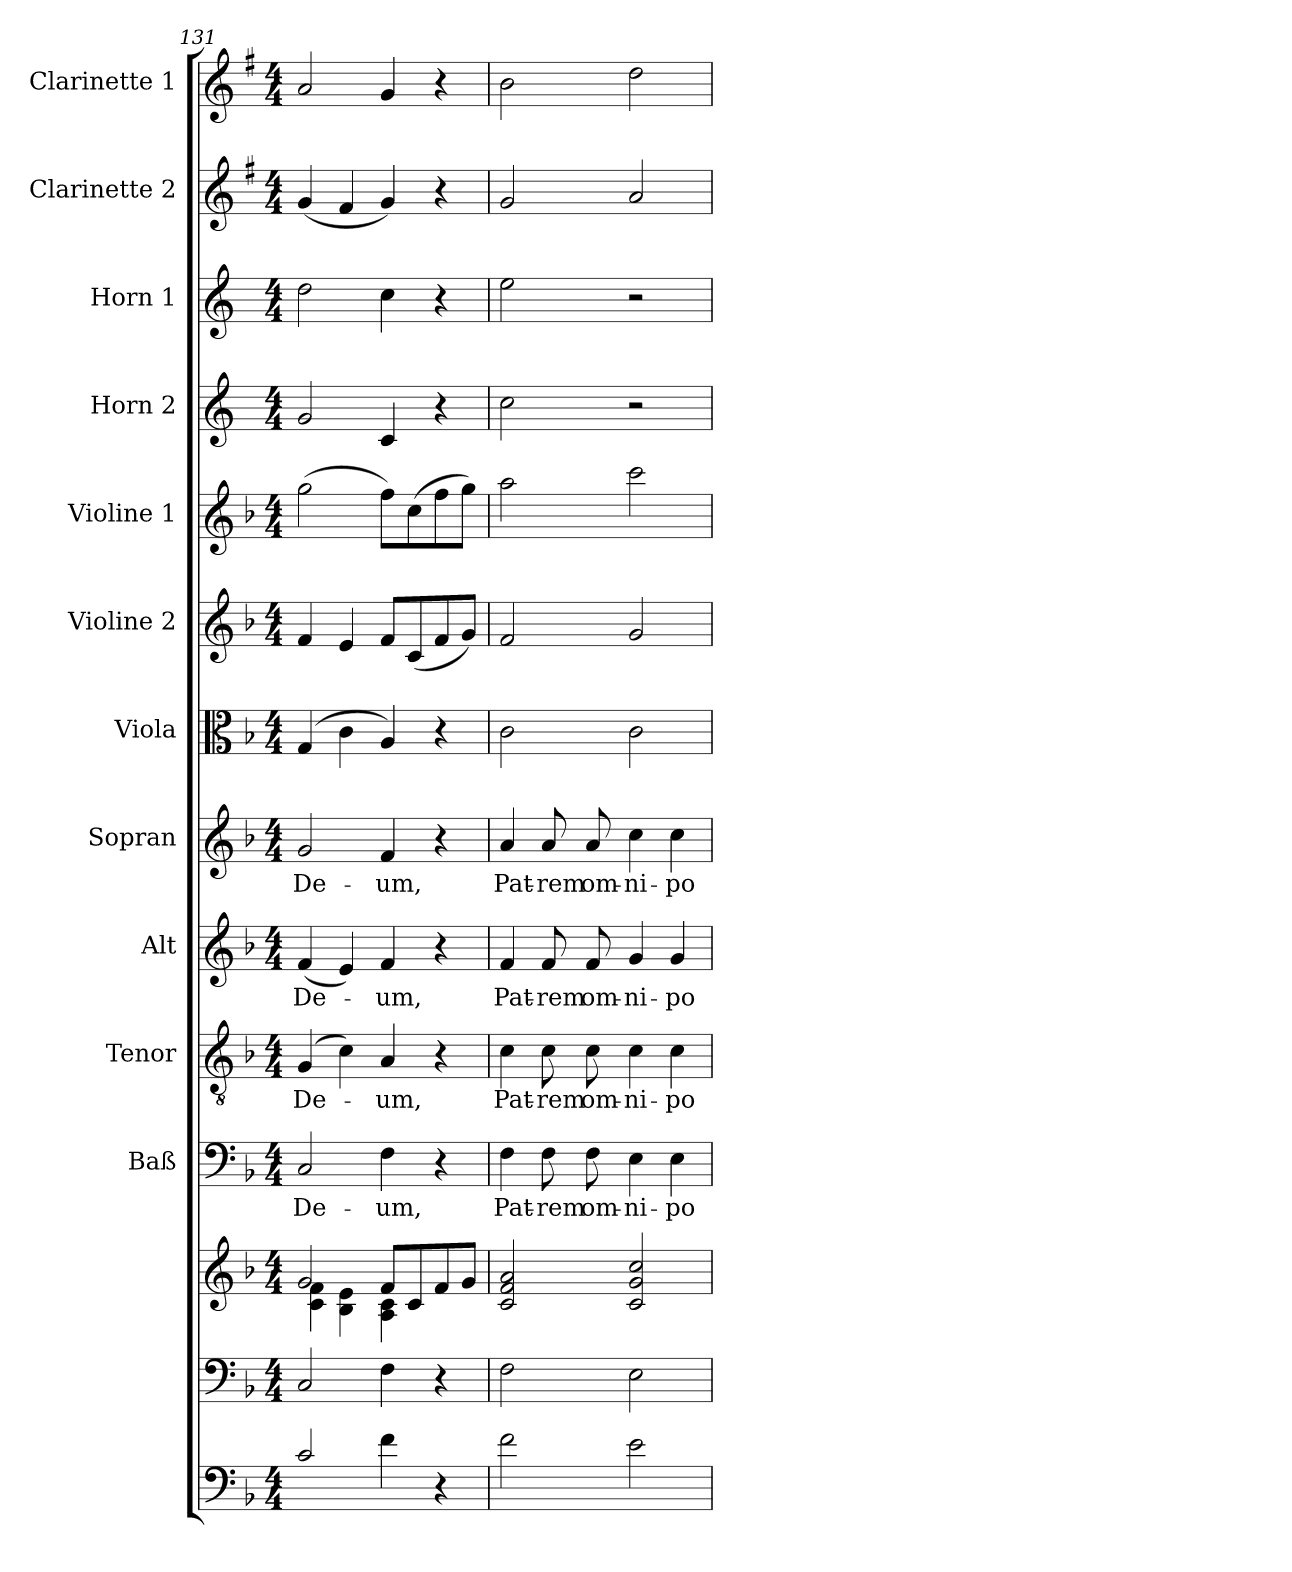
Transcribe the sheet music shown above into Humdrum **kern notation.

**kern	**kern	**kern	**kern	**text	**kern	**text	**kern	**text	**kern	**text	**kern	**kern	**kern	**kern	**kern	**kern	**kern
*part13	*part12	*part12	*part11	*part11	*part10	*part10	*part9	*part9	*part8	*part8	*part7	*part6	*part5	*part4	*part3	*part2	*part1
*staff14	*staff13	*staff12	*staff11	*staff11	*staff10	*staff10	*staff9	*staff9	*staff8	*staff8	*staff7	*staff6	*staff5	*staff4	*staff3	*staff2	*staff1
*	*	*	*I"Baß	*	*I"Tenor	*	*I"Alt	*	*I"Sopran	*	*I"Viola	*I"Violine 2	*I"Violine 1	*I"Horn 2	*I"Horn 1	*I"Clarinette 2	*I"Clarinette 1
*	*	*	*I'Baß	*	*I'Ten	*	*I'Alt	*	*I'Sop	*	*I'Vla.	*I'Vln. 2	*I'Vln. 1	*I'Hrn. 2	*I'Hrn. 1	*	*
*clefF4	*clefF4	*clefG2	*clefF4	*	*clefGv2	*	*clefG2	*	*clefG2	*	*clefC3	*clefG2	*clefG2	*clefG2	*clefG2	*clefG2	*clefG2
*ITrd7c12	*	*	*	*	*	*	*	*	*	*	*	*	*	*ITrd4c7	*ITrd4c7	*ITrd1c2	*ITrd1c2
*k[b-]	*k[b-]	*k[b-]	*k[b-]	*	*k[b-]	*	*k[b-]	*	*k[b-]	*	*k[b-]	*k[b-]	*k[b-]	*k[b-]	*k[b-]	*k[b-]	*k[b-]
*F:	*F:	*F:	*F:	*	*F:	*	*F:	*	*F:	*	*F:	*F:	*F:	*F:	*F:	*F:	*F:
*M4/4	*M4/4	*M4/4	*M4/4	*	*M4/4	*	*M4/4	*	*M4/4	*	*M4/4	*M4/4	*M4/4	*M4/4	*M4/4	*M4/4	*M4/4
=131	=131	=131	=131	=131	=131	=131	=131	=131	=131	=131	=131	=131	=131	=131	=131	=131	=131
*	*	*^	*	*	*	*	*	*	*	*	*	*	*	*	*	*	*
!	!	!	!	!	!LO:LY:b	!	!LO:LY:b	!	!LO:LY:b	!	!LO:LY:b	!	!	!	!	!	!	!
2C/	2C/	2g/	4c\ 4f\	2C/	De-	(4G/	De-	(<4f/	De-	2g/	De-	(4G/	4f/	(>2gg\	2c/	2g\	(<4f/	2g/
.	.	.	4B-\ 4e\	.	.	4c\)	.	4e/)	.	.	.	4c\	4e/	.	.	.	4e/	.
!	!	!	!	!	!LO:LY:b	!	!LO:LY:b	!	!LO:LY:b	!	!LO:LY:b	!	!	!	!	!	!	!
4F\	4F\	8f/L	4A\ 4c\	4F\	-um,	4A/	-um,	4f/	-um,	4f/	-um,	4A/)	8f/L	8ff\L)	4F/	4f\	4f/)	4f/
.	.	8c/	.	.	.	.	.	.	.	.	.	.	(<8c/	(>8cc\	.	.	.	.
4r	4r	8f/	4ryy	4r	.	4r	.	4r	.	4r	.	4r	8f/	8ff\	4r	4r	4r	4r
.	.	8g/J	.	.	.	.	.	.	.	.	.	.	8g/J)	8gg\J)	.	.	.	.
*	*	*v	*v	*	*	*	*	*	*	*	*	*	*	*	*	*	*	*
=132	=132	=132	=132	=132	=132	=132	=132	=132	=132	=132	=132	=132	=132	=132	=132	=132	=132
!	!	!	!	!LO:LY:b	!	!LO:LY:b	!	!LO:LY:b	!	!LO:LY:b	!	!	!	!	!	!	!
2F\	2F\	2c/ 2f/ 2a/	4F\	Pat-	4c\	Pat-	4f/	Pat-	4a/	Pat-	2c\	2f/	2aa\	2f\	2a\	2f/	2a\
!	!	!	!	!LO:LY:b	!	!LO:LY:b	!	!LO:LY:b	!	!LO:LY:b	!	!	!	!	!	!	!
.	.	.	8F\	-rem	8c\	-rem	8f/	-rem	8a/	-rem	.	.	.	.	.	.	.
!	!	!	!	!LO:LY:b	!	!LO:LY:b	!	!LO:LY:b	!	!LO:LY:b	!	!	!	!	!	!	!
.	.	.	8F\	om-	8c\	om-	8f/	om-	8a/	om-	.	.	.	.	.	.	.
!	!	!	!	!LO:LY:b	!	!LO:LY:b	!	!LO:LY:b	!	!LO:LY:b	!	!	!	!	!	!	!
2E\	2E\	2c/ 2g/ 2cc/	4E\	-ni-	4c\	-ni-	4g/	-ni-	4cc\	-ni-	2c\	2g/	2ccc\	2r	2r	2g/	2cc\
!	!	!	!	!LO:LY:b	!	!LO:LY:b	!	!LO:LY:b	!	!LO:LY:b	!	!	!	!	!	!	!
.	.	.	4E\	-po-	4c\	-po-	4g/	-po-	4cc\	-po-	.	.	.	.	.	.	.
=	=	=	=	=	=	=	=	=	=	=	=	=	=	=	=	=	=
*-	*-	*-	*-	*-	*-	*-	*-	*-	*-	*-	*-	*-	*-	*-	*-	*-	*-
